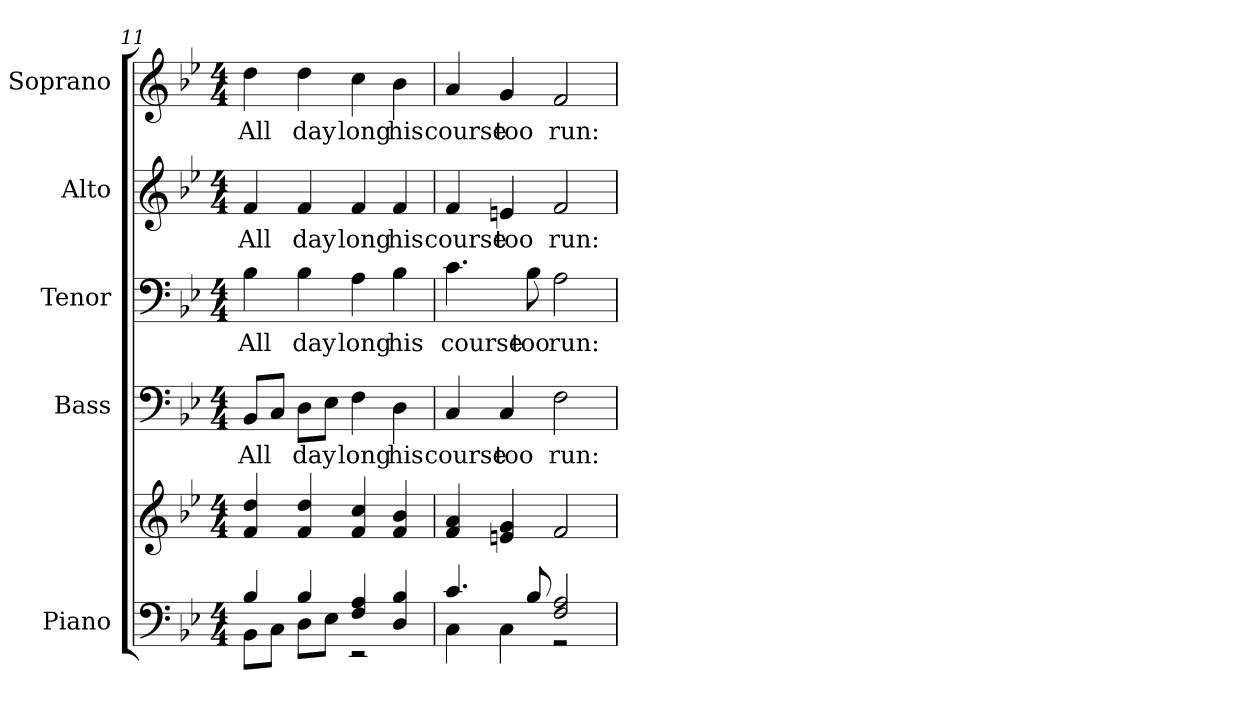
**kern	**kern	**kern	**text	**kern	**text	**kern	**text	**kern	**text
*part5	*part5	*part4	*part4	*part3	*part3	*part2	*part2	*part1	*part1
*staff6	*staff5	*staff4	*staff4	*staff3	*staff3	*staff2	*staff2	*staff1	*staff1
*I"Piano	*	*I"Bass	*	*I"Tenor	*	*I"Alto	*	*I"Soprano	*
*I'Pno.	*	*I'B.	*	*I'T.	*	*I'A.	*	*I'S.	*
!!LO:PB:g=z
*clefF4	*clefG2	*clefF4	*	*clefF4	*	*clefG2	*	*clefG2	*
*k[b-e-]	*k[b-e-]	*k[b-e-]	*	*k[b-e-]	*	*k[b-e-]	*	*k[b-e-]	*
*B-:	*B-:	*B-:	*	*B-:	*	*B-:	*	*B-:	*
*M4/4	*M4/4	*M4/4	*	*M4/4	*	*M4/4	*	*M4/4	*
=11	=11	=11	=11	=11	=11	=11	=11	=11	=11
*^	*	*	*	*	*	*	*	*	*
!	!	!	!	!LO:LY:b:color=#000000	!	!	!	!	!	!
!	!	!	!	!	!	!LO:LY:b:color=#000000	!	!	!	!
!	!	!	!	!	!	!	!	!LO:LY:b:color=#000000	!	!
!	!	!	!	!	!	!	!	!	!	!LO:LY:b:color=#000000
4B-i/	8BB-i\L	4fi/ 4ddi	8BB-i/L	All	4B-i\	All	4fi/	All	4ddi\	All
.	8Ci\J	.	8Ci/J	.	.	.	.	.	.	.
!	!	!	!	!LO:LY:b:color=#000000	!	!	!	!	!	!
!	!	!	!	!	!	!LO:LY:b:color=#000000	!	!	!	!
!	!	!	!	!	!	!	!	!LO:LY:b:color=#000000	!	!
!	!	!	!	!	!	!	!	!	!	!LO:LY:b:color=#000000
4B-i/	8Di\L	4fi/ 4ddi	8Di\L	day	4B-i\	day	4fi/	day	4ddi\	day
.	8E-i\J	.	8E-i\J	.	.	.	.	.	.	.
!	!	!	!	!LO:LY:b:color=#000000	!	!	!	!	!	!
!	!	!	!	!	!	!LO:LY:b:color=#000000	!	!	!	!
!	!	!	!	!	!	!	!	!LO:LY:b:color=#000000	!	!
!	!	!	!	!	!	!	!	!	!	!LO:LY:b:color=#000000
4Fi/ 4Ai	2r	4fi/ 4cci	4Fi\	long	4Ai\	long	4fi/	long	4cci\	long
!	!	!	!	!LO:LY:b:color=#000000	!	!	!	!	!	!
!	!	!	!	!	!	!LO:LY:b:color=#000000	!	!	!	!
!	!	!	!	!	!	!	!	!LO:LY:b:color=#000000	!	!
!	!	!	!	!	!	!	!	!	!	!LO:LY:b:color=#000000
4Di/ 4B-i	.	4fi/ 4b-i	4Di\	his	4B-i\	his	4fi/	his	4b-i\	his
=12	=12	=12	=12	=12	=12	=12	=12	=12	=12	=12
!	!	!	!	!LO:LY:b:color=#000000	!	!	!	!	!	!
!	!	!	!	!	!	!LO:LY:b:color=#000000	!	!	!	!
!	!	!	!	!	!	!	!	!LO:LY:b:color=#000000	!	!
!	!	!	!	!	!	!	!	!	!	!LO:LY:b:color=#000000
4.ci/	4Ci\	4fi/ 4ai	4Ci/	course	4.ci\	course	4fi/	course	4ai/	course
!	!	!	!	!LO:LY:b:color=#000000	!	!	!	!	!	!
!	!	!	!	!	!	!	!	!LO:LY:b:color=#000000	!	!
!	!	!	!	!	!	!	!	!	!	!LO:LY:b:color=#000000
.	4Ci\	4eni/ 4gi	4Ci/	too	.	.	4eni/	too	4gi/	too
!	!	!	!	!	!	!LO:LY:b:color=#000000	!	!	!	!
8B-i/	.	.	.	.	8B-i\	too	.	.	.	.
!	!	!	!	!LO:LY:b:color=#000000	!	!	!	!	!	!
!	!	!	!	!	!	!LO:LY:b:color=#000000	!	!	!	!
!	!	!	!	!	!	!	!	!LO:LY:b:color=#000000	!	!
!	!	!	!	!	!	!	!	!	!	!LO:LY:b:color=#000000
2Fi/ 2Ai	2r	2fi/	2Fi\	run:	2Ai\	run:	2fi/	run:	2fi/	run:
*v	*v	*	*	*	*	*	*	*	*	*
=	=	=	=	=	=	=	=	=	=
*-	*-	*-	*-	*-	*-	*-	*-	*-	*-
